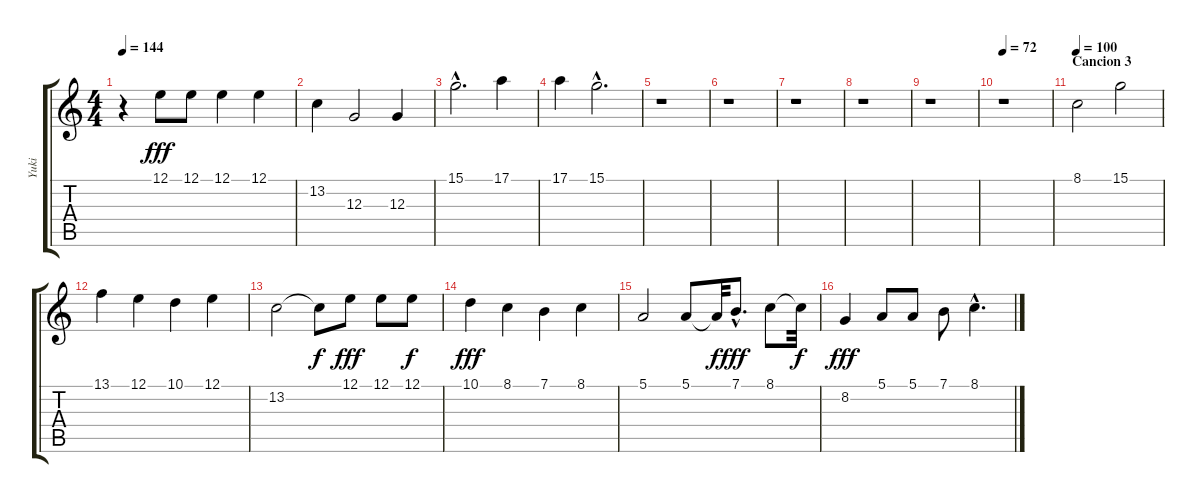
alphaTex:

\track ("Yuki" "Yuki") {instrument violin}
\staff {score tabs}
\tuning (E4 B3 G3 D3 A2 E2) {hide}
\ts (4 4)
\tempo 144
\clef g2
\ks c
r.4{dy f} 12.1.8{dy fff} 12.1.8 12.1.4 12.1.4 |
13.2.4 12.3.2 12.3.4 |
15.1{hac}.2{d} 17.1.4 |
17.1.4 15.1{hac}.2{d} |
r.1 |
r.1 |
r.1 |
r.1 |
r.1 |
\tempo 72
r.1 |
\section ("" "Cancion 3")
\tempo 100
8.1.2 15.1.2 |
13.1.4 12.1.4 10.1.4 12.1.4 |
13.2.2 13.2{t}.8{dy f} 12.1.8{dy fff} 12.1.8 12.1.8{dy f} |
10.1.4{dy fff} 8.1.4 7.1.4 8.1.4 |
5.1.2 5.1.8 5.1{t}.32{dy f} 7.1{hac}.8{d dy fff} 8.1.8 8.1{t}.32{dy f} |
8.2.4{dy fff} 5.1.8 5.1.8 7.1.8 8.1{hac}.4{d}
